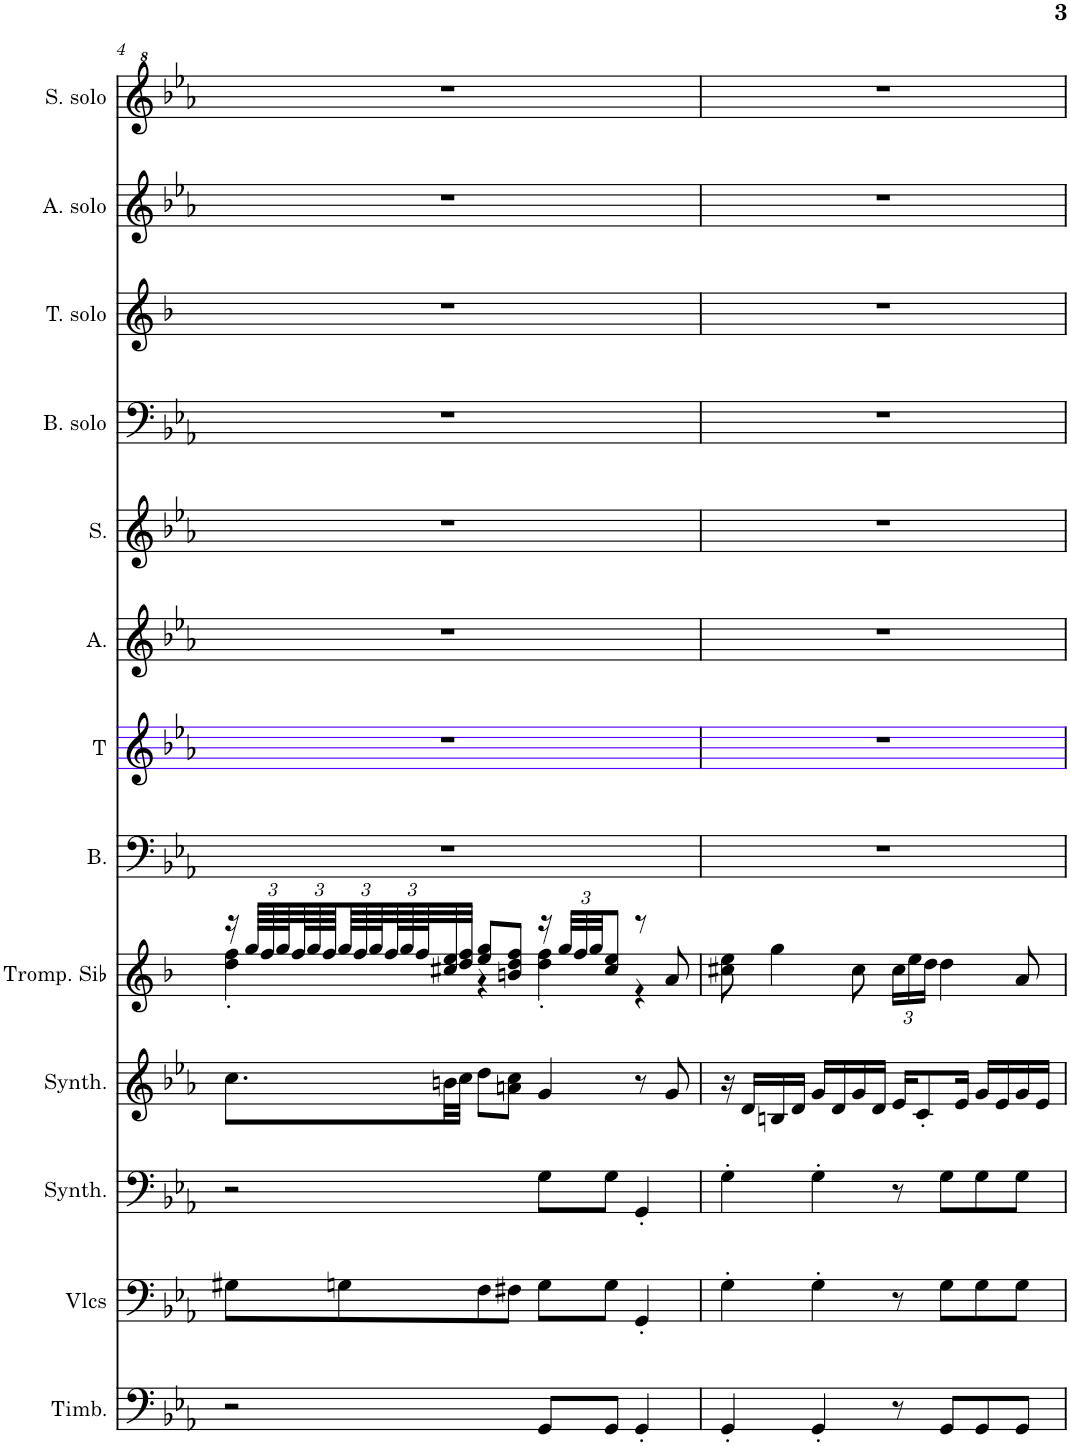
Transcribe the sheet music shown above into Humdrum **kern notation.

**kern	**kern	**kern	**kern	**kern	**kern	**kern	**kern	**kern	**kern	**kern	**kern	**kern
*part13	*part12	*part11	*part10	*part9	*part8	*part7	*part6	*part5	*part4	*part3	*part2	*part1
*staff13	*staff12	*staff11	*staff10	*staff9	*staff8	*staff7	*staff6	*staff5	*staff4	*staff3	*staff2	*staff1
*I"Timbales, Staff-1	*I"Violoncelles, D'Bass/Strings, etc	*I"Synthétiseur d'instruments à cordes, Synth strings, etc	*I"Synthétiseur d'instruments à cordes, Synth strings 2	*I"Trompette en Sib, 1st violins	*I"Basse	*I"Ténors	*I"Alto	*I"Soprano	*I"Bases Solo	*I"Ténor solo	*I"Alto solo	*I"Soprano Solo
*I'Timb.	*I'Vlcs	*I'Synth.	*I'Synth.	*I'Tromp. Sib	*I'B.	*I'T	*I'A.	*I'S.	*I'B. solo	*I'T. solo	*I'A. solo	*I'S. solo
!!LO:PB:g=z
*clefF4	*clefF4	*clefF4	*clefG2	*clefG2	*clefF4	*clefG2	*clefG2	*clefG2	*clefF4	*clefG2	*clefG2	*clefG^2
*	*	*	*	*Trd1c2	*	*	*	*	*	*Trd8c14	*	*
*k[b-e-a-]	*k[b-e-a-]	*k[b-e-a-]	*k[b-e-a-]	*k[b-]	*k[b-e-a-]	*k[b-e-a-]	*k[b-e-a-]	*k[b-e-a-]	*k[b-e-a-]	*k[b-]	*k[b-e-a-]	*k[b-e-a-]
*M4/4	*M4/4	*M4/4	*M4/4	*M4/4	*M4/4	*M4/4	*M4/4	*M4/4	*M4/4	*M4/4	*M4/4	*M4/4
=4	=4	=4	=4	=4	=4	=4	=4	=4	=4	=4	=4	=4
*	*	*	*	*^	*	*	*	*	*	*	*	*
2r	8G#X\L	2r	8.cc\L	16r	4dd\' 4ff\'	1r	1r	1r	1r	1r	1r	1r	1r
*	*	*	*	*Xbrackettup	*	*	*	*	*	*	*	*	*
.	.	.	.	96gg/LLLL	.	.	.	.	.	.	.	.	.
.	.	.	.	96ff/	.	.	.	.	.	.	.	.	.
.	.	.	.	96gg/	.	.	.	.	.	.	.	.	.
.	.	.	.	96ff/	.	.	.	.	.	.	.	.	.
.	.	.	.	96gg/	.	.	.	.	.	.	.	.	.
.	.	.	.	96ff/	.	.	.	.	.	.	.	.	.
.	8Gn\	.	.	96gg/	.	.	.	.	.	.	.	.	.
.	.	.	.	96ff/	.	.	.	.	.	.	.	.	.
.	.	.	.	96gg/	.	.	.	.	.	.	.	.	.
.	.	.	.	96ff/	.	.	.	.	.	.	.	.	.
.	.	.	.	96gg/	.	.	.	.	.	.	.	.	.
.	.	.	.	96ff/J	.	.	.	.	.	.	.	.	.
.	.	.	32bn\LL	32cc#X/ 32ee/	.	.	.	.	.	.	.	.	.
.	.	.	32cc\JJJ	32dd/ 32ff/JJJ	.	.	.	.	.	.	.	.	.
.	8F\	.	8dd\L	8ee/ 8gg/L	4r	.	.	.	.	.	.	.	.
.	8F#X\J	.	8an\ 8cc\J	8bn/ 8dd/ 8ff/J	.	.	.	.	.	.	.	.	.
8GG/L	8G\L	8G\L	4g/	16r	4dd\' 4ff\'	.	.	.	.	.	.	.	.
.	.	.	.	48gg/LLL	.	.	.	.	.	.	.	.	.
.	.	.	.	48ff/	.	.	.	.	.	.	.	.	.
.	.	.	.	48gg/JJ	.	.	.	.	.	.	.	.	.
8GG/J	8G\J	8G\J	.	8cc#/ 8ee/J	.	.	.	.	.	.	.	.	.
4GG'/	4GG'/	4GG'/	8r	8r	4r	.	.	.	.	.	.	.	.
.	.	.	8g/	8a/	.	.	.	.	.	.	.	.	.
*	*	*	*	*v	*v	*	*	*	*	*	*	*	*
=5	=5	=5	=5	=5	=5	=5	=5	=5	=5	=5	=5	=5
4GG'/	4G'\	4G'\	16r	8cc#X\ 8ee\	1r	1r	1r	1r	1r	1r	1r	1r
.	.	.	16d/LL	.	.	.	.	.	.	.	.	.
.	.	.	16Bn/	4gg\	.	.	.	.	.	.	.	.
.	.	.	16d/JJ	.	.	.	.	.	.	.	.	.
4GG'/	4G'\	4G'\	16g/LL	.	.	.	.	.	.	.	.	.
.	.	.	16d/	.	.	.	.	.	.	.	.	.
.	.	.	16g/	8cc#\	.	.	.	.	.	.	.	.
.	.	.	16d/JJ	.	.	.	.	.	.	.	.	.
8r	8r	8r	16e-/KL	24cc#\LL	.	.	.	.	.	.	.	.
.	.	.	.	24ee\	.	.	.	.	.	.	.	.
.	.	.	8c'/	.	.	.	.	.	.	.	.	.
.	.	.	.	24dd\JJ	.	.	.	.	.	.	.	.
8GG/L	8G\L	8G\L	.	4dd\	.	.	.	.	.	.	.	.
.	.	.	16e-/Jk	.	.	.	.	.	.	.	.	.
8GG/	8G\	8G\	16g/LL	.	.	.	.	.	.	.	.	.
.	.	.	16e-/	.	.	.	.	.	.	.	.	.
8GG/J	8G\J	8G\J	16g/	8a/	.	.	.	.	.	.	.	.
.	.	.	16e-/JJ	.	.	.	.	.	.	.	.	.
=	=	=	=	=	=	=	=	=	=	=	=	=
*-	*-	*-	*-	*-	*-	*-	*-	*-	*-	*-	*-	*-
